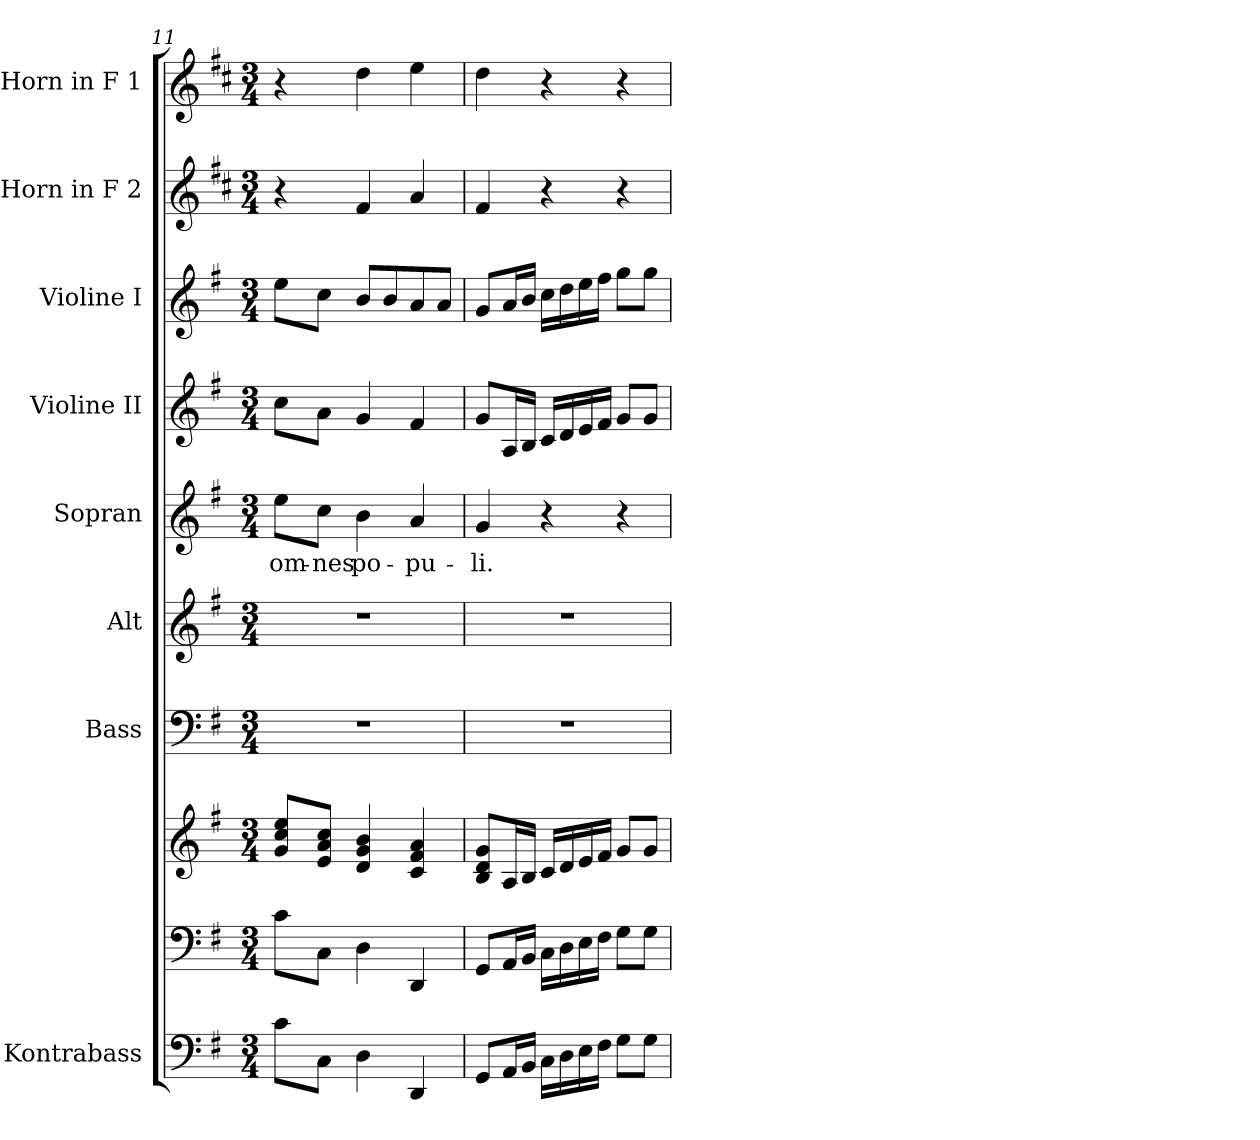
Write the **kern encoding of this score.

**kern	**kern	**kern	**kern	**kern	**kern	**text	**kern	**kern	**kern	**kern
*part9	*part8	*part8	*part7	*part6	*part5	*part5	*part4	*part3	*part2	*part1
*staff10	*staff9	*staff8	*staff7	*staff6	*staff5	*staff5	*staff4	*staff3	*staff2	*staff1
*I"Kontrabass	*	*	*I"Bass	*I"Alt	*I"Sopran	*	*I"Violine II	*I"Violine I	*I"Horn in F 2	*I"Horn in F 1
*I'Kb.	*	*	*I'B.	*I'A.	*I'S.	*	*I'Vl. II	*I'Vl. I	*	*
*clefF4	*clefF4	*clefG2	*clefF4	*clefG2	*clefG2	*	*clefG2	*clefG2	*clefG2	*clefG2
*ITrd7c12	*	*	*	*	*	*	*	*	*ITrd4c7	*ITrd4c7
*k[f#]	*k[f#]	*k[f#]	*k[f#]	*k[f#]	*k[f#]	*	*k[f#]	*k[f#]	*k[f#]	*k[f#]
*G:	*G:	*G:	*G:	*G:	*G:	*	*G:	*G:	*G:	*G:
*M3/4	*M3/4	*M3/4	*M3/4	*M3/4	*M3/4	*	*M3/4	*M3/4	*M3/4	*M3/4
=11	=11	=11	=11	=11	=11	=11	=11	=11	=11	=11
!	!	!	!	!	!	!LO:LY:b	!	!	!	!
8C\L	8c\L	8g/ 8cc/ 8ee/L	2.r	2.r	8ee\L	om-	8cc\L	8ee\L	4r	4r
!	!	!	!	!	!	!LO:LY:b	!	!	!	!
8CC\J	8C\J	8e/ 8a/ 8cc/J	.	.	8cc\J	-nes	8a\J	8cc\J	.	.
!	!	!	!	!	!	!LO:LY:b	!	!	!	!
4DD\	4D\	4d/ 4g/ 4b/	.	.	4b\	po-	4g/	8b/L	4B/	4g\
.	.	.	.	.	.	.	.	8b/	.	.
!	!	!	!	!	!	!LO:LY:b	!	!	!	!
4DDD/	4DD/	4c/ 4f#/ 4a/	.	.	4a/	-pu-	4f#/	8a/	4d/	4a\
.	.	.	.	.	.	.	.	8a/J	.	.
!!LO:PB:g=z
=12	=12	=12	=12	=12	=12	=12	=12	=12	=12	=12
!	!	!	!	!	!	!LO:LY:b	!	!	!	!
8GGG/L	8GG/L	8B/ 8d/ 8g/L	2.r	2.r	4g/	-li.	8g/L	8g/L	4B/	4g\
16AAA/L	16AA/L	16A/L	.	.	.	.	16A/L	16a/L	.	.
16BBB/JJ	16BB/JJ	16B/JJ	.	.	.	.	16B/JJ	16b/JJ	.	.
16CC\LL	16C\LL	16c/LL	.	.	4r	.	16c/LL	16cc\LL	4r	4r
16DD\	16D\	16d/	.	.	.	.	16d/	16dd\	.	.
16EE\	16E\	16e/	.	.	.	.	16e/	16ee\	.	.
16FF#\JJ	16F#\JJ	16f#/JJ	.	.	.	.	16f#/JJ	16ff#\JJ	.	.
8GG\L	8G\L	8g/L	.	.	4r	.	8g/L	8gg\L	4r	4r
8GG\J	8G\J	8g/J	.	.	.	.	8g/J	8gg\J	.	.
=	=	=	=	=	=	=	=	=	=	=
*-	*-	*-	*-	*-	*-	*-	*-	*-	*-	*-
